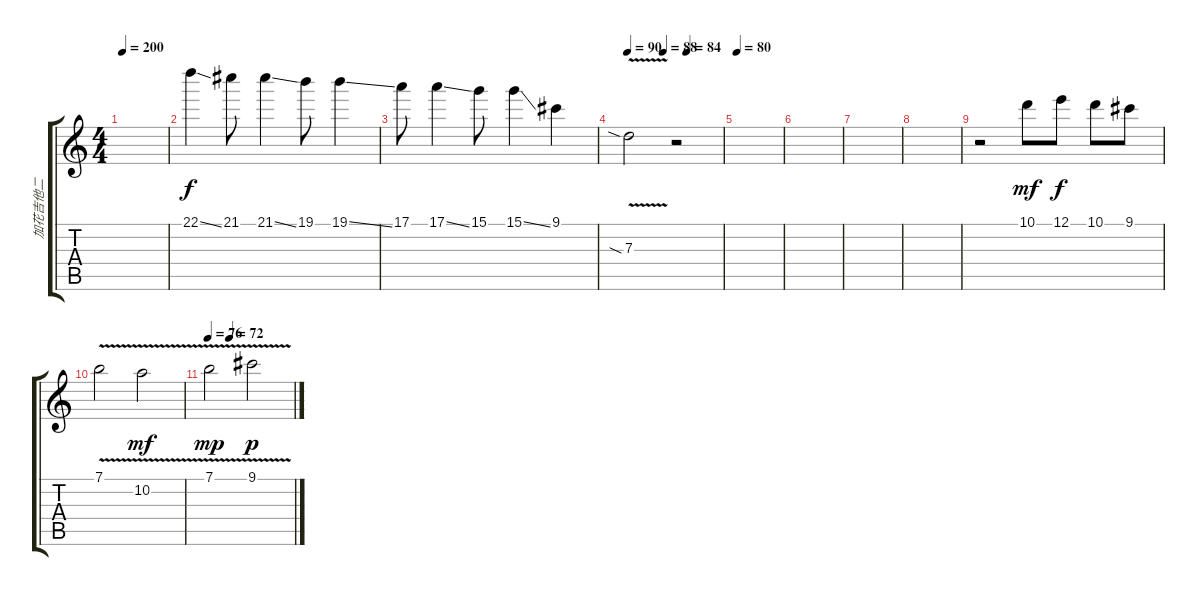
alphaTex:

\track ("加花吉他二" "加花吉他二") {instrument distortionguitar}
\staff {score tabs}
\tuning (E4 B3 G3 D3 A2 E2) {hide}
\ts (4 4)
\tempo 200
\clef g2
\ks c
|
22.1{ss}.4 21.1.8 21.1{ss}.4 19.1.8 19.1{ss}.4 |
17.1.8 17.1{ss}.4 15.1.8 15.1{ss}.4 9.1.4 |
\tempo 92
\tempo (88 0.375)
\tempo (84 0.625)
\tempo 90
7.3{v sia}.2 r.2 |
\tempo 80
|
|
|
|
r.2 10.1.8{dy mf} 12.1.8{dy f} 10.1.8 9.1.8 |
7.1{v}.2 10.2{v}.2{dy mf} |
\tempo 76
\tempo (72 0.25)
7.1{v}.2{dy mp} 9.1{v}.2{dy p}
